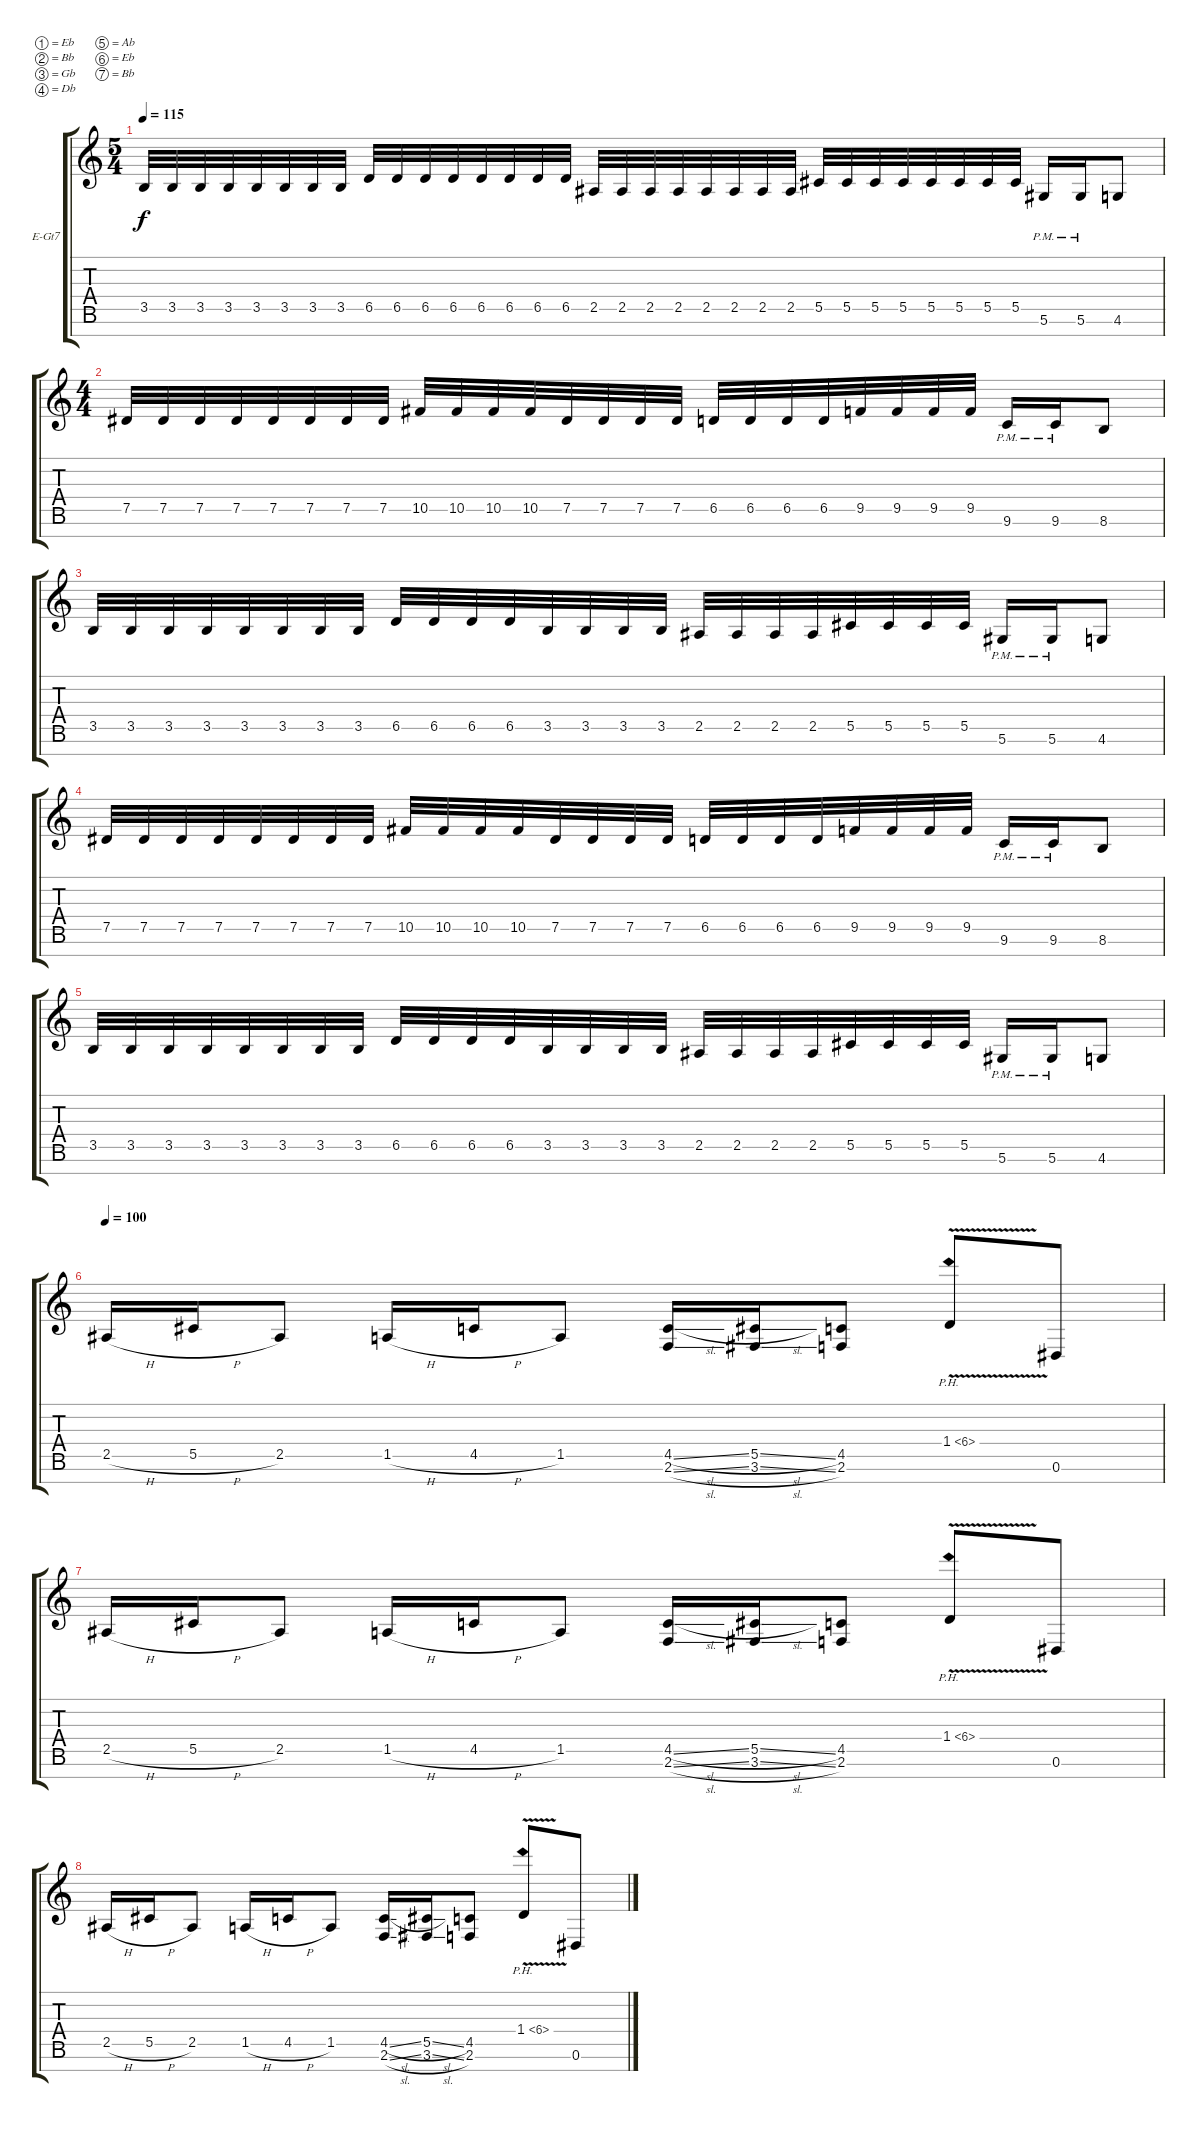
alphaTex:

\bracketExtendMode groupsimilarinstruments
\firstSystemTrackNameOrientation horizontal
\otherSystemsTrackNameOrientation horizontal
\track ("Jack Owen" "E-Gt7") {instrument distortionguitar}
\staff {score tabs}
\tuning (Eb4 Bb3 Gb3 Db3 Ab2 Eb2 Bb1)
\ts (5 4)
\tempo 115
\clef g2
\scale
0.333333
\ks c
3.5.32{dy f} 3.5.32 3.5.32 3.5.32 3.5.32 3.5.32 3.5.32 3.5.32 6.5.32 6.5.32 6.5.32 6.5.32 6.5.32 6.5.32 6.5.32 6.5.32 2.5.32 2.5.32 2.5.32 2.5.32 2.5.32 2.5.32 2.5.32 2.5.32 5.5.32 5.5.32 5.5.32 5.5.32 5.5.32 5.5.32 5.5.32 5.5.32 5.6{pm}.16 5.6{pm}.16 4.6.8 |
\ts (4 4)
\scale
0.333333 7.5.32 7.5.32 7.5.32 7.5.32 7.5.32 7.5.32 7.5.32 7.5.32 10.5.32 10.5.32 10.5.32 10.5.32 7.5.32 7.5.32 7.5.32 7.5.32 6.5.32 6.5.32 6.5.32 6.5.32 9.5.32 9.5.32 9.5.32 9.5.32 9.6{pm}.16 9.6{pm}.16 8.6.8 |
\scale
0.333333 3.5.32 3.5.32 3.5.32 3.5.32 3.5.32 3.5.32 3.5.32 3.5.32 6.5.32 6.5.32 6.5.32 6.5.32 3.5.32 3.5.32 3.5.32 3.5.32 2.5.32 2.5.32 2.5.32 2.5.32 5.5.32 5.5.32 5.5.32 5.5.32 5.6{pm}.16 5.6{pm}.16 4.6.8 |
\scale
0.333333 7.5.32 7.5.32 7.5.32 7.5.32 7.5.32 7.5.32 7.5.32 7.5.32 10.5.32 10.5.32 10.5.32 10.5.32 7.5.32 7.5.32 7.5.32 7.5.32 6.5.32 6.5.32 6.5.32 6.5.32 9.5.32 9.5.32 9.5.32 9.5.32 9.6{pm}.16 9.6{pm}.16 8.6.8 |
\scale
0.333333 3.5.32 3.5.32 3.5.32 3.5.32 3.5.32 3.5.32 3.5.32 3.5.32 6.5.32 6.5.32 6.5.32 6.5.32 3.5.32 3.5.32 3.5.32 3.5.32 2.5.32 2.5.32 2.5.32 2.5.32 5.5.32 5.5.32 5.5.32 5.5.32 5.6{pm}.16 5.6{pm}.16 4.6.8 |
\tempo 100
\scale
0.333333 2.5{h}.16 5.5{h}.16 2.5.8 1.5{h}.16 4.5{h}.16 1.5.8 (2.6{sl} 4.5{sl}).16 (3.6{sl} 5.5{sl}).16 (2.6 4.5).8 1.4{ph 5 v}.8 0.6.8 |
\scale
0.333333 2.5{h}.16 5.5{h}.16 2.5.8 1.5{h}.16 4.5{h}.16 1.5.8 (2.6{sl} 4.5{sl}).16 (3.6{sl} 5.5{sl}).16 (2.6 4.5).8 1.4{ph 5 v}.8 0.6.8 |
\scale
0.333333 2.5{h}.16 5.5{h}.16 2.5.8 1.5{h}.16 4.5{h}.16 1.5.8 (2.6{sl} 4.5{sl}).16 (3.6{sl} 5.5{sl}).16 (2.6 4.5).8 1.4{ph 5 v}.8 0.6.8
